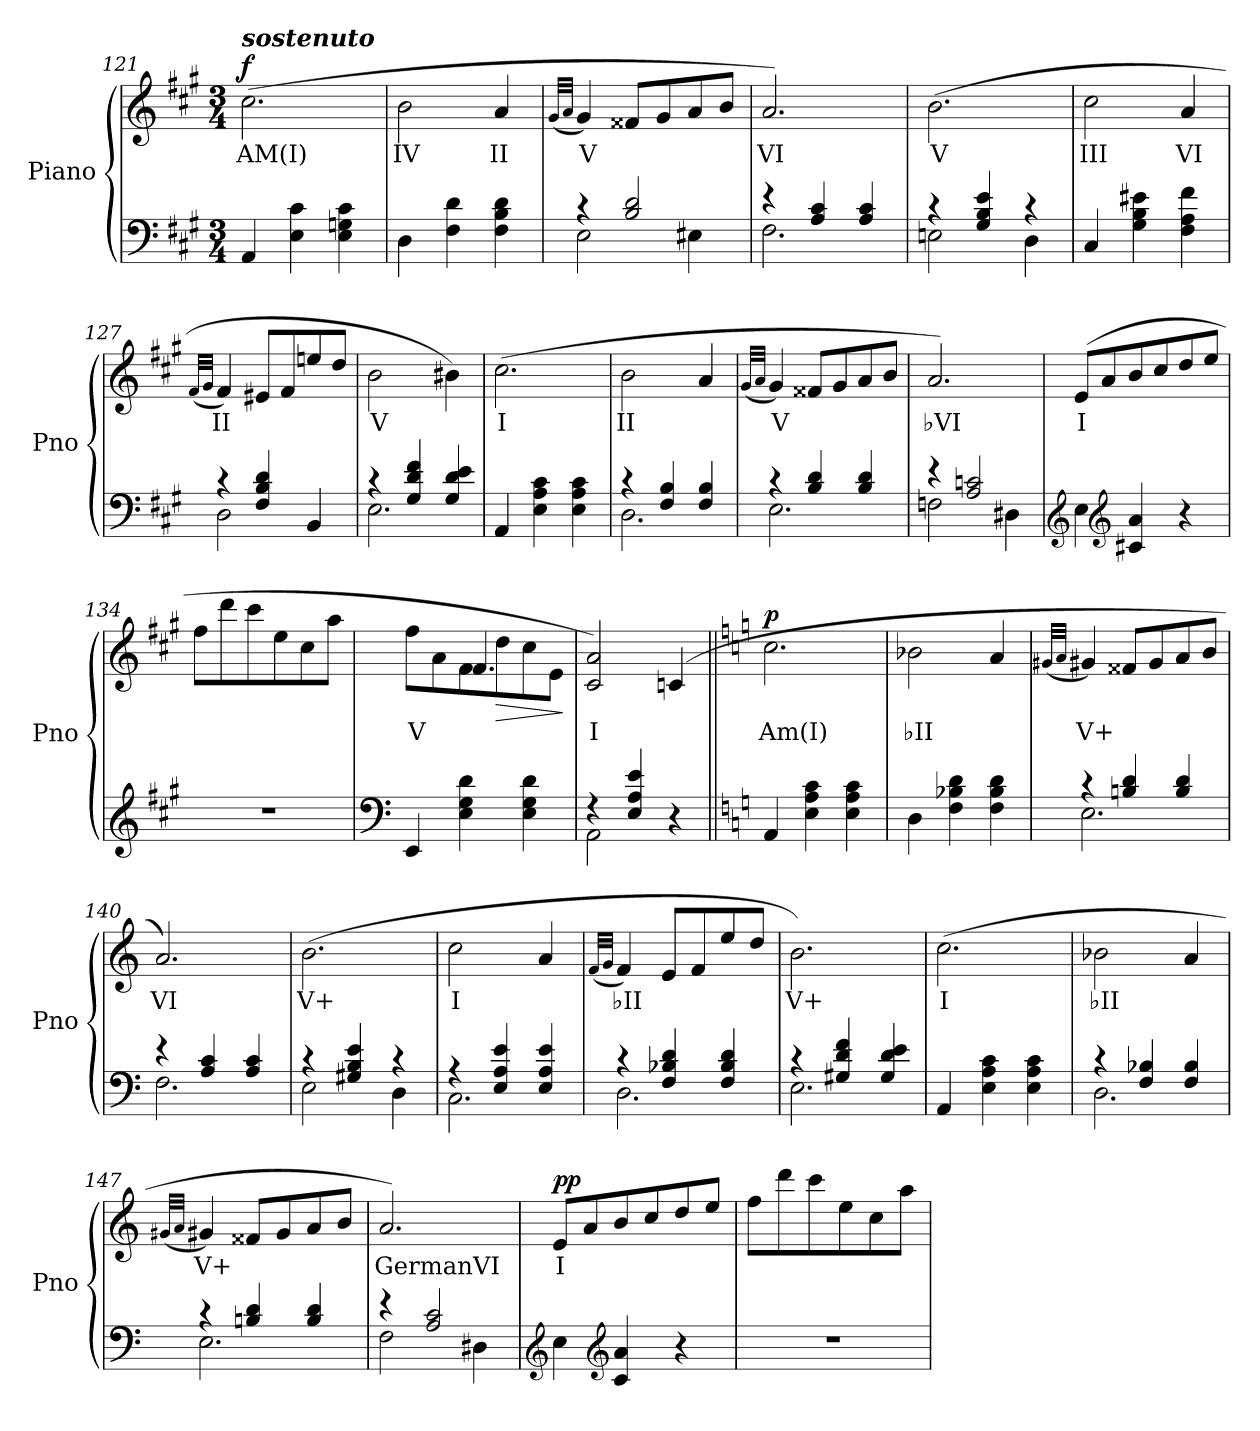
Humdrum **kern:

**kern	**kern	**text	**dynam
*part1	*part1	*part1	*part1
*staff2	*staff1	*staff1	*staff1/2
*I"Piano	*	*	*
*I'Pno	*	*	*
!!LO:LB:g=z
*clefF4	*clefG2	*	*
*k[f#c#g#]	*k[f#c#g#]	*	*
*M3/4	*M3/4	*	*
=121	=121	=121	=121
!	!LO:TX:a:Bi:t=sostenuto	!	!
!	!	!LO:LY:b	!LO:DY:b
4AA/	(>2.cc#\	AM(I)	f
4E\ 4c#\	.	.	.
4E\ 4Gn\ 4c#\	.	.	.
=122	=122	=122	=122
!	!	!LO:LY:b	!
4D\	2b\	IV	.
4F#\ 4d\	.	.	.
!	!	!LO:LY:b	!
4F#\ 4B\ 4d\	4a/	II	.
=123	=123	=123	=123
.	(<32qg#/LLL	.	.
.	32qa/JJJ	.	.
*^	*	*	*
!	!	!	!LO:LY:b	!
4r	2E\	4g#/)	V	.
2B/ 2d/	.	8f##X/L	.	.
.	.	8g#/	.	.
.	4E#X\	8a/	.	.
.	.	8b/J	.	.
=124	=124	=124	=124	=124
!	!	!	!LO:LY:b	!
4r	2.F#\	2.a/)	VI	.
4A/ 4c#/	.	.	.	.
4A/ 4c#/	.	.	.	.
=125	=125	=125	=125	=125
!	!	!	!LO:LY:b	!
4r	2En\	(>2.b\	V	.
4G#/ 4B/ 4e/	.	.	.	.
4r	4D\	.	.	.
=126	=126	=126	=126	=126
!	!	!	!LO:LY:b	!
*v	*v	*	*	*
4C#/	2cc#\	III	.
4G#\ 4B\ 4e#X\	.	.	.
!	!	!LO:LY:b	!
4F#\ 4A\ 4f#\	4a/	VI	.
=127	=127	=127	=127
.	(<32qf#/LLL	.	.
.	32qg#/JJJ	.	.
*^	*	*	*
!	!	!	!LO:LY:b	!
4r	2D\	4f#/)	II	.
4F#/ 4B/ 4d/	.	8e#X/L	.	.
.	.	8f#/	.	.
4BB/	4ryy	8een/	.	.
.	.	8dd/J	.	.
!!LO:PB:g=z
=128	=128	=128	=128	=128
!	!	!	!LO:LY:b	!
4r	2.E\	2b\	V	.
4G#/ 4d/ 4f#/	.	.	.	.
4G#/ 4d/ 4e/	.	4b#X\)	.	.
*v	*v	*	*	*
=129	=129	=129	=129
!	!	!LO:LY:b	!
4AA/	(>2.cc#\	I	.
4E\ 4A\ 4c#\	.	.	.
4E\ 4A\ 4c#\	.	.	.
=130	=130	=130	=130
*^	*	*	*
!	!	!	!LO:LY:b	!
4r	2.D\	2b\	II	.
4F#/ 4B/	.	.	.	.
4F#/ 4B/	.	4a/	.	.
=131	=131	=131	=131	=131
.	.	(<32qg#/LLL	.	.
.	.	32qa/JJJ	.	.
!	!	!	!LO:LY:b	!
4r	2.E\	4g#/)	V	.
4B/ 4d/	.	8f##X/L	.	.
.	.	8g#/	.	.
4B/ 4d/	.	8a/	.	.
.	.	8b/J	.	.
=132	=132	=132	=132	=132
!	!	!	!LO:LY:b	!
4r	2Fn\	2.a/)	♭VI	.
2A/ 2cn/	.	.	.	.
.	4D#X\	.	.	.
=133	=133	=133	=133	=133
!	!	!	!LO:LY:b	!
*v	*v	*	*	*
4E\	(>8e/L	I	.
.	8a/	.	.
*clefG2	*	*	*
4c#X/ 4a/	8b/	.	.
.	8cc#/	.	.
4r	8dd/	.	.
.	8ee/J	.	.
!!LO:LB:g=z
=134	=134	=134	=134
2.r	8ff#\L	.	.
.	8ddd\	.	.
.	8ccc#\	.	.
.	8ee\	.	.
.	8cc#\	.	.
.	8aa\J	.	.
=135	=135	=135	=135
*clefF4	*	*	*
!	!	!LO:LY:b	!
*	*^	*	*
4EE/	8ff#\L	4ryy	V	.
.	8a\	.	.	.
4E\ 4G#\ 4d\	8f#\	4.f#/	.	.
!	!	!	!	!LO:HP:b
.	8dd\	.	.	>
4E\ 4G#\ 4d\	8cc#\	.	.	.
.	8e\J	8ryy	.	.
*	*v	*v	*	*
.	.	.	]
=136	=136	=136	=136
*^	*	*	*
!	!	!	!LO:LY:b	!
4r	2AA\	2c#/ 2a/)	I	.
4E/ 4A/ 4e/	.	.	.	.
4r	4ryy	(>4cn/	.	.
*v	*v	*	*	*
=137||	=137||	=137||	=137||
*k[]	*k[]	*	*
*^	*	*	*
!	!	!	!LO:LY:b	!LO:DY:b
*v	*v	*	*	*
4AA/	2.cc\	Am(I)	p
4E\ 4A\ 4c\	.	.	.
4E\ 4A\ 4c\	.	.	.
=138	=138	=138	=138
!	!	!LO:LY:b	!
4D\	2b-X\	♭II	.
4F\ 4B-X\ 4d\	.	.	.
4F\ 4B-\ 4d\	4a/	.	.
=139	=139	=139	=139
.	(<32qg#X/LLL	.	.
.	32qa/JJJ	.	.
*^	*	*	*
!	!	!	!LO:LY:b	!
4r	2.E\	4g#/)	V+	.
4Bn/ 4d/	.	8f##X/L	.	.
.	.	8g#/	.	.
4B/ 4d/	.	8a/	.	.
.	.	8b/J	.	.
!!LO:LB:g=z
=140	=140	=140	=140	=140
!	!	!	!LO:LY:b	!
4r	2.F\	2.a/)	VI	.
4A/ 4c/	.	.	.	.
4A/ 4c/	.	.	.	.
=141	=141	=141	=141	=141
!	!	!	!LO:LY:b	!
4r	2E\	(>2.b\	V+	.
4G#X/ 4B/ 4e/	.	.	.	.
4r	4D\	.	.	.
=142	=142	=142	=142	=142
!	!	!	!LO:LY:b	!
4r	2.C\	2cc\	I	.
4E/ 4A/ 4e/	.	.	.	.
4E/ 4A/ 4e/	.	4a/	.	.
=143	=143	=143	=143	=143
.	.	(<32qf/LLL	.	.
.	.	32qg/JJJ	.	.
!	!	!	!LO:LY:b	!
4r	2.D\	4f/)	♭II	.
4F/ 4B-X/ 4d/	.	8e/L	.	.
.	.	8f/	.	.
4F/ 4B-/ 4d/	.	8ee/	.	.
.	.	8dd/J	.	.
=144	=144	=144	=144	=144
!	!	!	!LO:LY:b	!
4r	2.E\	2.b\)	V+	.
4G#X/ 4d/ 4f/	.	.	.	.
4G#/ 4d/ 4e/	.	.	.	.
*v	*v	*	*	*
=145	=145	=145	=145
!	!	!LO:LY:b	!
4AA/	(>2.cc\	I	.
4E\ 4A\ 4c\	.	.	.
4E\ 4A\ 4c\	.	.	.
=146	=146	=146	=146
*^	*	*	*
!	!	!	!LO:LY:b	!
4r	2.D\	2b-X\	♭II	.
4F/ 4B-X/	.	.	.	.
4F/ 4B-/	.	4a/	.	.
!!LO:LB:g=z
=147	=147	=147	=147	=147
.	.	(<32qg#X/LLL	.	.
.	.	32qa/JJJ	.	.
!	!	!	!LO:LY:b	!
4r	2.E\	4g#/)	V+	.
4Bn/ 4d/	.	8f##X/L	.	.
.	.	8g#/	.	.
4B/ 4d/	.	8a/	.	.
.	.	8b/J	.	.
=148	=148	=148	=148	=148
!	!	!	!LO:LY:b	!
4r	2F\	2.a/)	GermanVI	.
2A/ 2c/	.	.	.	.
.	4D#X\	.	.	.
=149	=149	=149	=149	=149
!	!	!	!LO:LY:b	!LO:DY:b
*v	*v	*	*	*
4E\	8e/L	I	pp
.	8a/	.	.
*clefG2	*	*	*
4c/ 4a/	8b/	.	.
.	8cc/	.	.
4r	8dd/	.	.
.	8ee/J	.	.
=150	=150	=150	=150
2.r	8ff\L	.	.
.	8ddd\	.	.
.	8ccc\	.	.
.	8ee\	.	.
.	8cc\	.	.
.	8aa\J	.	.
=	=	=	=
*-	*-	*-	*-
